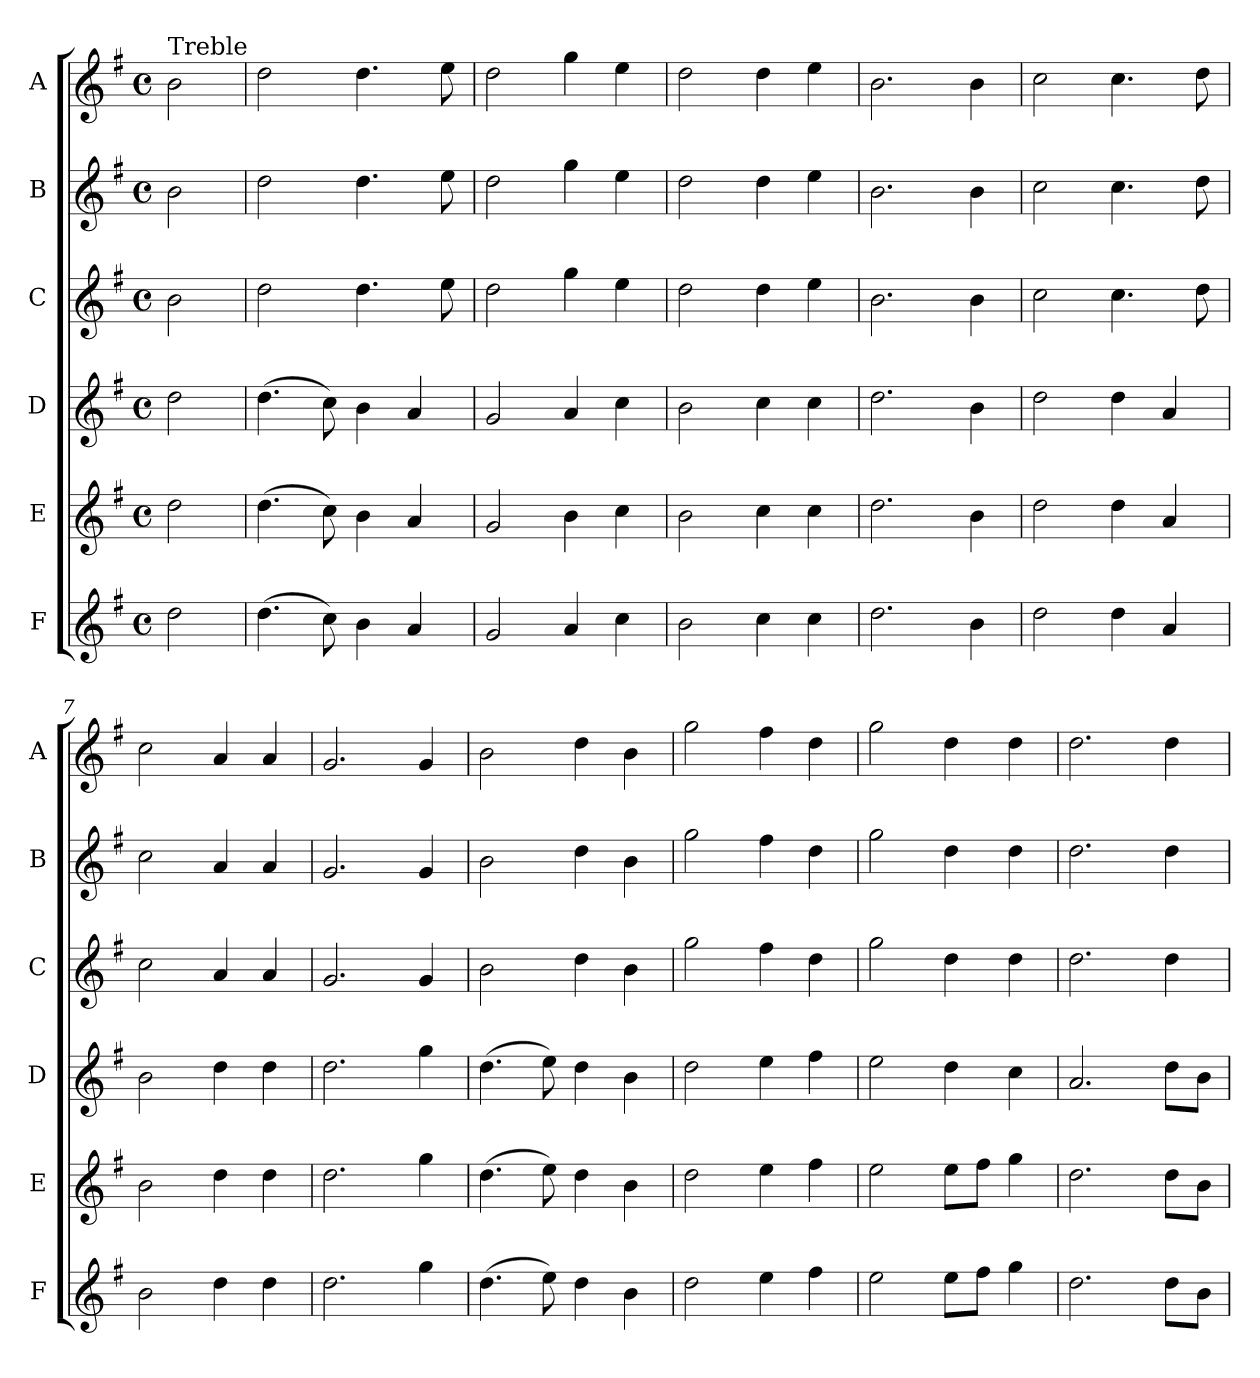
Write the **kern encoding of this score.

**kern	**kern	**kern	**kern	**kern	**kern
*part6	*part5	*part4	*part3	*part2	*part1
*staff6	*staff5	*staff4	*staff3	*staff2	*staff1
*I"F	*I"E	*I"D	*I"C	*I"B	*I"A
*I'F	*I'E	*I'D	*I'C	*I'B	*I'A
*clefG2	*clefG2	*clefG2	*clefG2	*clefG2	*clefG2
*k[f#]	*k[f#]	*k[f#]	*k[f#]	*k[f#]	*k[f#]
*M4/4	*M4/4	*M4/4	*M4/4	*M4/4	*M4/4
*met(c)	*met(c)	*met(c)	*met(c)	*met(c)	*met(c)
=1	=1	=1	=1	=1	=1
!	!	!	!	!	!LO:TX:a:t=Treble
2dd!\	2dd!\	2dd!\	2b!\	2b!\	2b!\
=2	=2	=2	=2	=2	=2
(>4.dd!\	(>4.dd!\	(>4.dd!\	2dd!\	2dd!\	2dd!\
8cc!i\)	8cc!i\)	8cc!i\)	.	.	.
4b!i\	4b!i\	4b!i\	4.dd!\	4.dd!\	4.dd!\
4a!i/	4a!i/	4a!i/	.	.	.
.	.	.	8ee!\	8ee!\	8ee!\
=3	=3	=3	=3	=3	=3
2g!i/	2g!i/	2g!i/	2dd!\	2dd!\	2dd!\
4a!i/	4b!j\	4a!i/	4gg!\	4gg!\	4gg!\
4cc!i\	4cc!i\	4cc!i\	4ee!\	4ee!\	4ee!\
=4	=4	=4	=4	=4	=4
2b!i\	2b!i\	2b!i\	2dd!\	2dd!\	2dd!\
4cc!i\	4cc!i\	4cc!i\	4dd!\	4dd!\	4dd!\
4cc!i\	4cc!i\	4cc!i\	4ee!\	4ee!\	4ee!\
=5	=5	=5	=5	=5	=5
2.dd!i\	2.dd!i\	2.dd!i\	2.b!\	2.b!\	2.b!\
4b!\	4b!\	4b!\	4b!\	4b!\	4b!\
=6	=6	=6	=6	=6	=6
2dd!Z\	2dd!Z\	2dd!Z\	2cc!\	2cc!\	2cc!\
4dd!Z\	4dd!Z\	4dd!Z\	4.cc!\	4.cc!\	4.cc!\
4a!Z/	4a!Z/	4a!Z/	.	.	.
.	.	.	8dd!\	8dd!\	8dd!\
=7	=7	=7	=7	=7	=7
2b!Z\	2b!Z\	2b!Z\	2cc!\	2cc!\	2cc!\
4dd!Z\	4dd!Z\	4dd!Z\	4a!/	4a!/	4a!/
4dd!Z\	4dd!Z\	4dd!Z\	4a!/	4a!/	4a!/
=8	=8	=8	=8	=8	=8
2.dd!Z\	2.dd!Z\	2.dd!Z\	2.g!/	2.g!/	2.g!/
4gg!Z\	4gg!Z\	4gg!Z\	4g!/	4g!/	4g!/
=9	=9	=9	=9	=9	=9
(>4.dd!Z\	(>4.dd!Z\	(>4.dd!Z\	2b!\	2b!\	2b!\
8ee!Z\)	8ee!Z\)	8ee!Z\)	.	.	.
4dd!\	4dd!\	4dd!\	4dd!\	4dd!\	4dd!\
4b!\	4b!\	4b!\	4b!\	4b!\	4b!\
=10	=10	=10	=10	=10	=10
2dd!Z\	2dd!Z\	2dd!Z\	2gg!\	2gg!\	2gg!\
4ee!Z\	4ee!Z\	4ee!Z\	4ff#!\	4ff#!\	4ff#!\
4ff#!Z\	4ff#!Z\	4ff#!Z\	4dd!\	4dd!\	4dd!\
=11	=11	=11	=11	=11	=11
2ee!Z\	2ee!Z\	2ee!Z\	2gg!\	2gg!\	2gg!\
8ee!j\L	8ee!j\L	4dd!\	4dd!\	4dd!\	4dd!\
8ff#!j\J	8ff#!j\J	.	.	.	.
4gg!j\	4gg!j\	4cc!Z\	4dd!\	4dd!\	4dd!\
=12	=12	=12	=12	=12	=12
2.dd!j\	2.dd!j\	2.a!Z/	2.dd!\	2.dd!\	2.dd!\
8dd!\L	8dd!\L	8dd!\L	4dd!\	4dd!\	4dd!\
8b!Z\J	8b!Z\J	8b!Z\J	.	.	.
=	=	=	=	=	=
*-	*-	*-	*-	*-	*-
